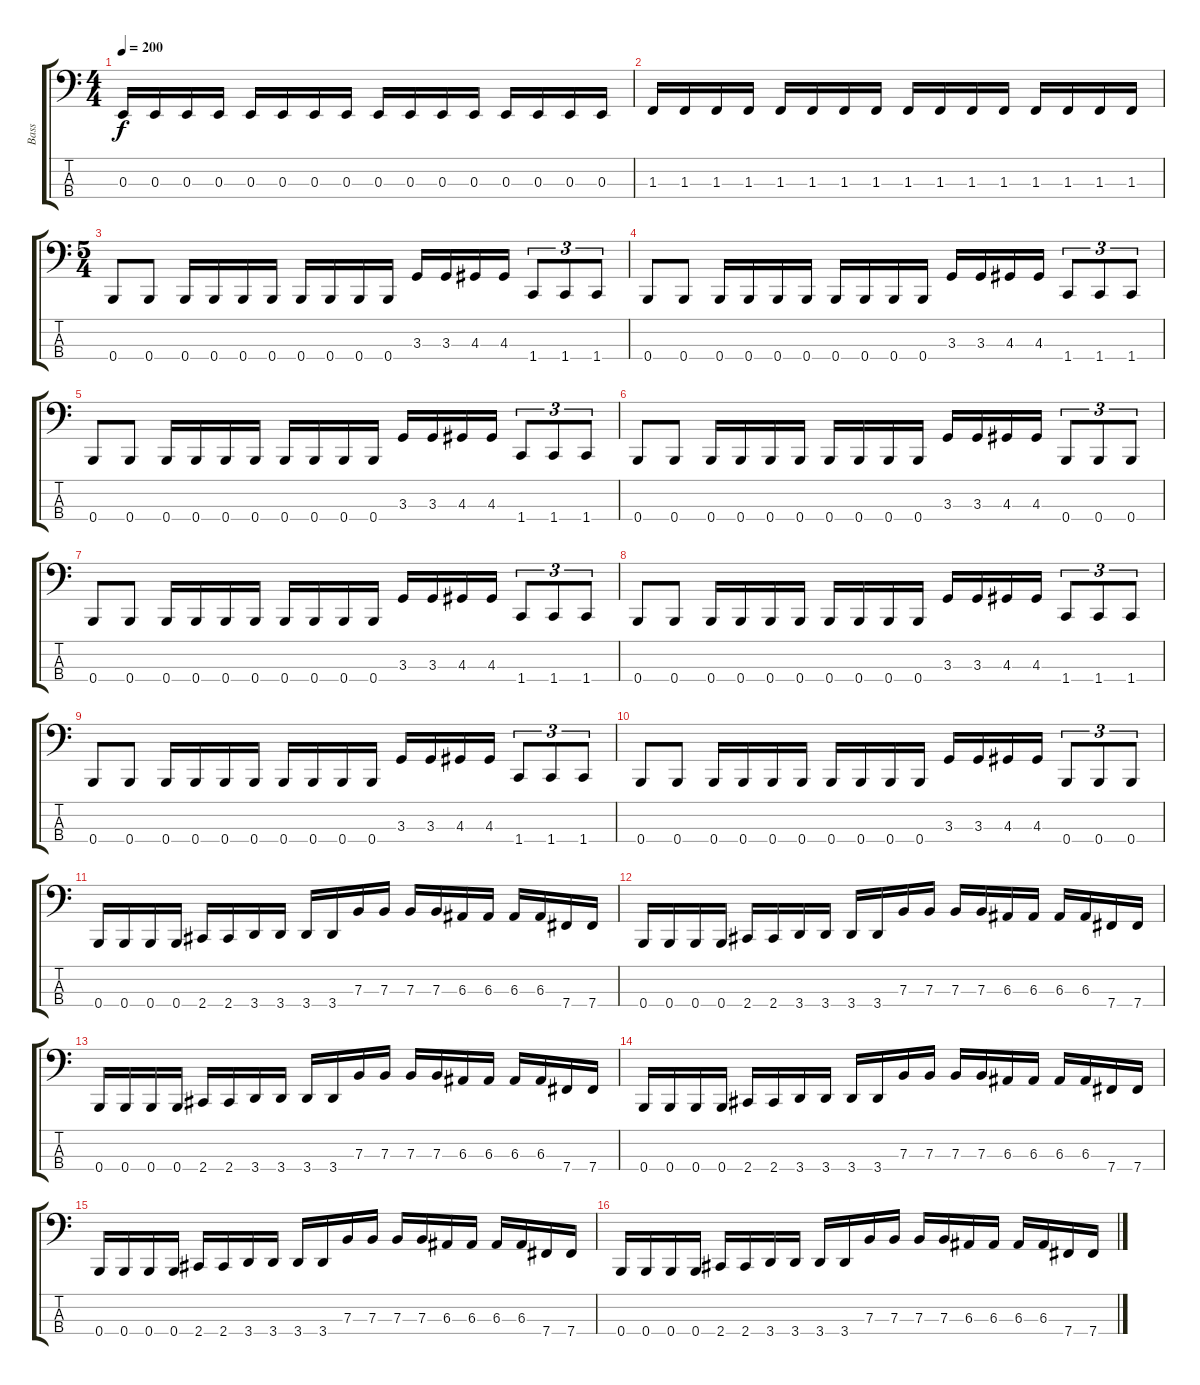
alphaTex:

\track ("Bass" "Bass") {instrument electricbasspick}
\staff {score tabs}
\tuning (D2 A1 E1 B0) {hide}
\ts (4 4)
\tempo 200
\clef f4
\ks c
0.3.16{dy f} 0.3.16 0.3.16 0.3.16 0.3.16 0.3.16 0.3.16 0.3.16 0.3.16 0.3.16 0.3.16 0.3.16 0.3.16 0.3.16 0.3.16 0.3.16 |
1.3.16 1.3.16 1.3.16 1.3.16 1.3.16 1.3.16 1.3.16 1.3.16 1.3.16 1.3.16 1.3.16 1.3.16 1.3.16 1.3.16 1.3.16 1.3.16 |
\ts (5 4)
0.4.8 0.4.8 0.4.16 0.4.16 0.4.16 0.4.16 0.4.16 0.4.16 0.4.16 0.4.16 3.3.16 3.3.16 4.3.16 4.3.16 1.4.8{tu (3 2)} 1.4.8{tu (3 2)} 1.4.8{tu (3 2)} |
0.4.8 0.4.8 0.4.16 0.4.16 0.4.16 0.4.16 0.4.16 0.4.16 0.4.16 0.4.16 3.3.16 3.3.16 4.3.16 4.3.16 1.4.8{tu (3 2)} 1.4.8{tu (3 2)} 1.4.8{tu (3 2)} |
0.4.8 0.4.8 0.4.16 0.4.16 0.4.16 0.4.16 0.4.16 0.4.16 0.4.16 0.4.16 3.3.16 3.3.16 4.3.16 4.3.16 1.4.8{tu (3 2)} 1.4.8{tu (3 2)} 1.4.8{tu (3 2)} |
0.4.8 0.4.8 0.4.16 0.4.16 0.4.16 0.4.16 0.4.16 0.4.16 0.4.16 0.4.16 3.3.16 3.3.16 4.3.16 4.3.16 0.4.8{tu (3 2)} 0.4.8{tu (3 2)} 0.4.8{tu (3 2)} |
0.4.8 0.4.8 0.4.16 0.4.16 0.4.16 0.4.16 0.4.16 0.4.16 0.4.16 0.4.16 3.3.16 3.3.16 4.3.16 4.3.16 1.4.8{tu (3 2)} 1.4.8{tu (3 2)} 1.4.8{tu (3 2)} |
0.4.8 0.4.8 0.4.16 0.4.16 0.4.16 0.4.16 0.4.16 0.4.16 0.4.16 0.4.16 3.3.16 3.3.16 4.3.16 4.3.16 1.4.8{tu (3 2)} 1.4.8{tu (3 2)} 1.4.8{tu (3 2)} |
0.4.8 0.4.8 0.4.16 0.4.16 0.4.16 0.4.16 0.4.16 0.4.16 0.4.16 0.4.16 3.3.16 3.3.16 4.3.16 4.3.16 1.4.8{tu (3 2)} 1.4.8{tu (3 2)} 1.4.8{tu (3 2)} |
0.4.8 0.4.8 0.4.16 0.4.16 0.4.16 0.4.16 0.4.16 0.4.16 0.4.16 0.4.16 3.3.16 3.3.16 4.3.16 4.3.16 0.4.8{tu (3 2)} 0.4.8{tu (3 2)} 0.4.8{tu (3 2)} |
0.4.16 0.4.16 0.4.16 0.4.16 2.4.16 2.4.16 3.4.16 3.4.16 3.4.16 3.4.16 7.3.16 7.3.16 7.3.16 7.3.16 6.3.16 6.3.16 6.3.16 6.3.16 7.4.16 7.4.16 |
0.4.16 0.4.16 0.4.16 0.4.16 2.4.16 2.4.16 3.4.16 3.4.16 3.4.16 3.4.16 7.3.16 7.3.16 7.3.16 7.3.16 6.3.16 6.3.16 6.3.16 6.3.16 7.4.16 7.4.16 |
0.4.16 0.4.16 0.4.16 0.4.16 2.4.16 2.4.16 3.4.16 3.4.16 3.4.16 3.4.16 7.3.16 7.3.16 7.3.16 7.3.16 6.3.16 6.3.16 6.3.16 6.3.16 7.4.16 7.4.16 |
0.4.16 0.4.16 0.4.16 0.4.16 2.4.16 2.4.16 3.4.16 3.4.16 3.4.16 3.4.16 7.3.16 7.3.16 7.3.16 7.3.16 6.3.16 6.3.16 6.3.16 6.3.16 7.4.16 7.4.16 |
0.4.16 0.4.16 0.4.16 0.4.16 2.4.16 2.4.16 3.4.16 3.4.16 3.4.16 3.4.16 7.3.16 7.3.16 7.3.16 7.3.16 6.3.16 6.3.16 6.3.16 6.3.16 7.4.16 7.4.16 |
0.4.16 0.4.16 0.4.16 0.4.16 2.4.16 2.4.16 3.4.16 3.4.16 3.4.16 3.4.16 7.3.16 7.3.16 7.3.16 7.3.16 6.3.16 6.3.16 6.3.16 6.3.16 7.4.16 7.4.16
